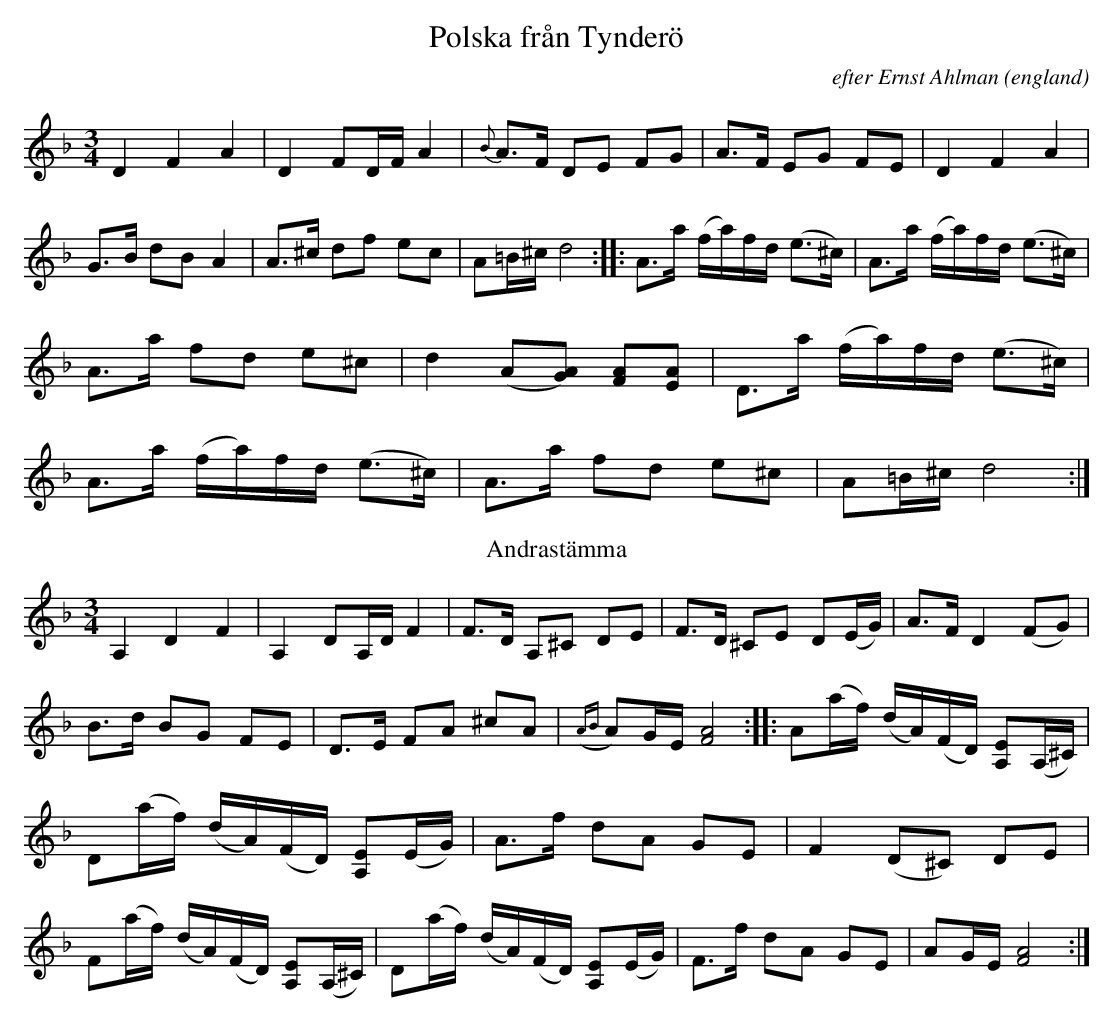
X:1
T:Polska från Tynderö
O:england
C:efter Ernst Ahlman
M:3/4
L:1/8
K:Dm
D2 F2 A2|D2 FD/F/ A2|{B}A>F DE FG|A>F EG FE|\
D2 F2 A2|G>B dB A2|A>^c df ec|A=B/^c/ d4::\
A>a (f/a/)f/d/ (e>^c)|A>a (f/a/)f/d/ (e>^c)|A>a fd e^c|\
d2 (A[G)A]  [FA][EA]|\
D>a (f/a/)f/d/ (e>^c)|A>a (f/a/)f/d/ (e>^c)|A>a fd e^c|A=B/^c/ d4:|
T:Andrastämma
A,2 D2 F2|A,2 DA,/D/ F2|F>D A,^C DE|F>D ^CE D(E/G/)|\
A>F D2 (FG)|B>d BG FE|D>E FA ^cA|({AB}A)G/E/ [F4A4]::\
A(a/f/) (d/A/)(F/D/) [A,E](A,/^C/)|D(a/f/) (d/A/)(F/D/) [A,E](E/G/)|\
A>f dA GE|F2 (D^C) DE|F(a/f/) (d/A/)(F/D/) [A,E](A,/^C/)|\
D(a/f/) (d/A/)(F/D/) [A,E](E/G/)|F>f dA GE|AG/E/ [F4A4]:|
